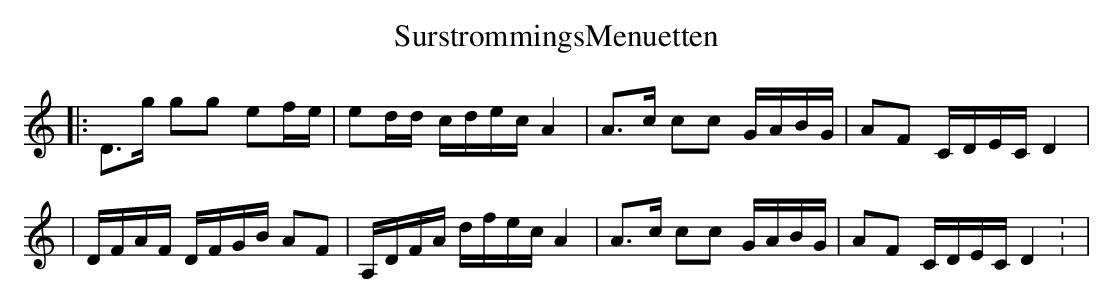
X:1
T:SurstrommingsMenuetten
m:1/4
l:1/8
K:f
|: D>g gg ef/e/ | ed/d/ c/d/e/c/ A2 | A>c  cc G/A/B/G/ | AF C/D/E/C/ D2  |
| D/F/A/F/ D/F/G/B/ AF | A,/D/F/A/ d/f/e/c/ A2 |  A>c  cc G/A/B/G/ | AF C/D/E/C/ D2 : |
